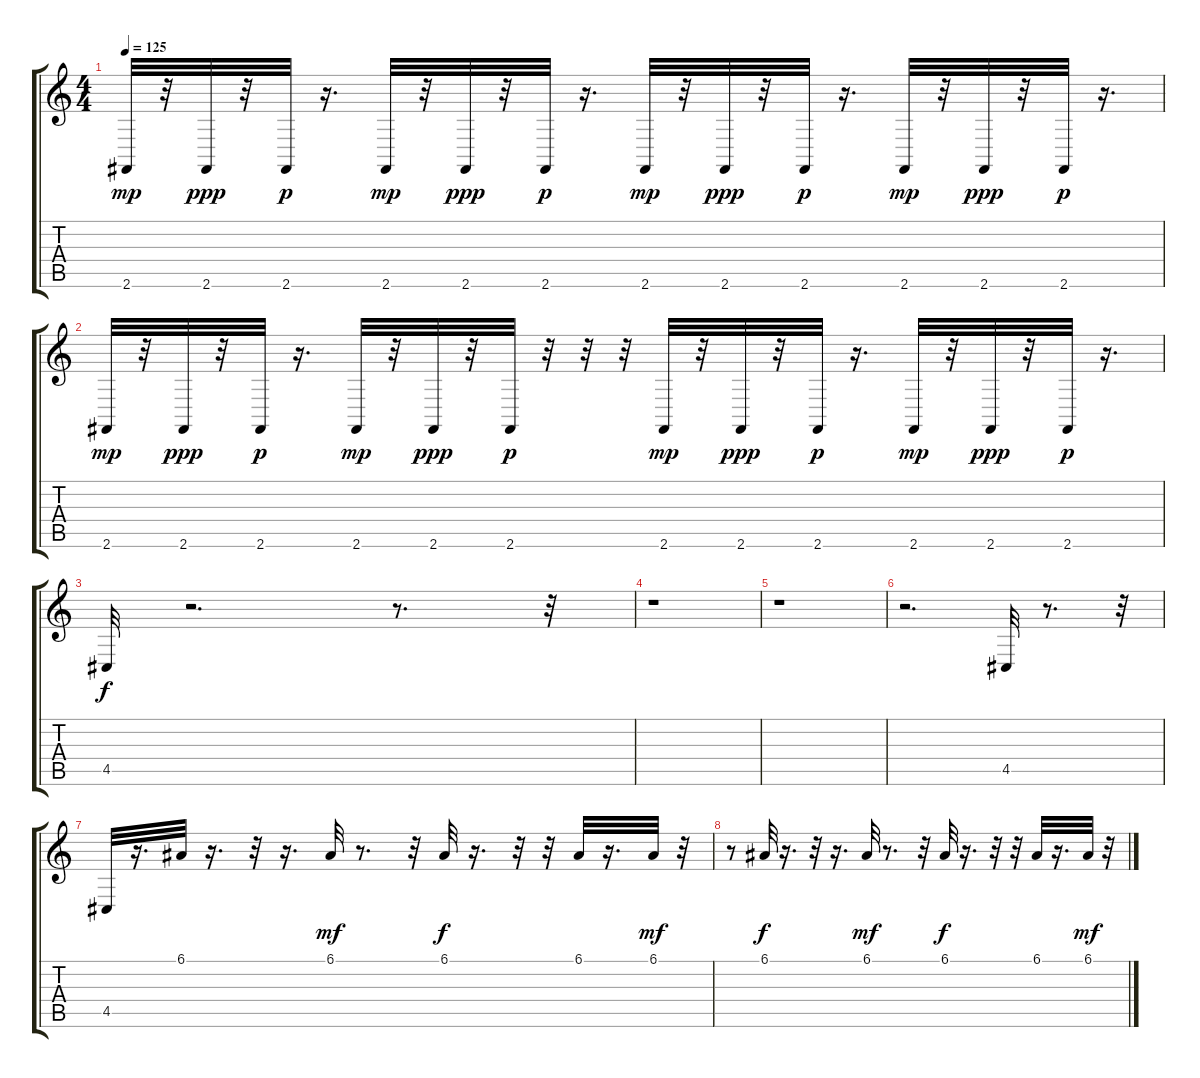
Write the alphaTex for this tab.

\track "" {instrument acousticgrandpiano}
\staff {score tabs}
\tuning (E4 B3 G3 D3 A2 E2) {hide}
\ts (4 4)
\tempo 125
\clef g2
\ks c
2.6.32{dy mp} r.32 2.6.32{dy ppp} r.32 2.6.32{dy p} r.16{d} 2.6.32{dy mp} r.32 2.6.32{dy ppp} r.32 2.6.32{dy p} r.16{d} 2.6.32{dy mp} r.32 2.6.32{dy ppp} r.32 2.6.32{dy p} r.16{d} 2.6.32{dy mp} r.32 2.6.32{dy ppp} r.32 2.6.32{dy p} r.16{d} |
2.6.32{dy mp} r.32 2.6.32{dy ppp} r.32 2.6.32{dy p} r.16{d} 2.6.32{dy mp} r.32 2.6.32{dy ppp} r.32 2.6.32{dy p} r.32 r.32 r.32 2.6.32{dy mp} r.32 2.6.32{dy ppp} r.32 2.6.32{dy p} r.16{d} 2.6.32{dy mp} r.32 2.6.32{dy ppp} r.32 2.6.32{dy p} r.16{d} |
4.5.32{dy f} r.2{d} r.8{d} r.32 |
r.1 |
r.1 |
r.2{d} 4.5.32 r.8{d} r.32 |
4.5.32 r.16{d} 6.1.32 r.16{d} r.32 r.16{d} 6.1.32{dy mf} r.8{d} r.32 6.1.32{dy f} r.16{d} r.32 r.32 6.1.32 r.16{d} 6.1.32{dy mf} r.32 |
r.8 6.1.32{dy f} r.16{d} r.32 r.16{d} 6.1.32{dy mf} r.8{d} r.32 6.1.32{dy f} r.16{d} r.32 r.32 6.1.32 r.16{d} 6.1.32{dy mf} r.32
